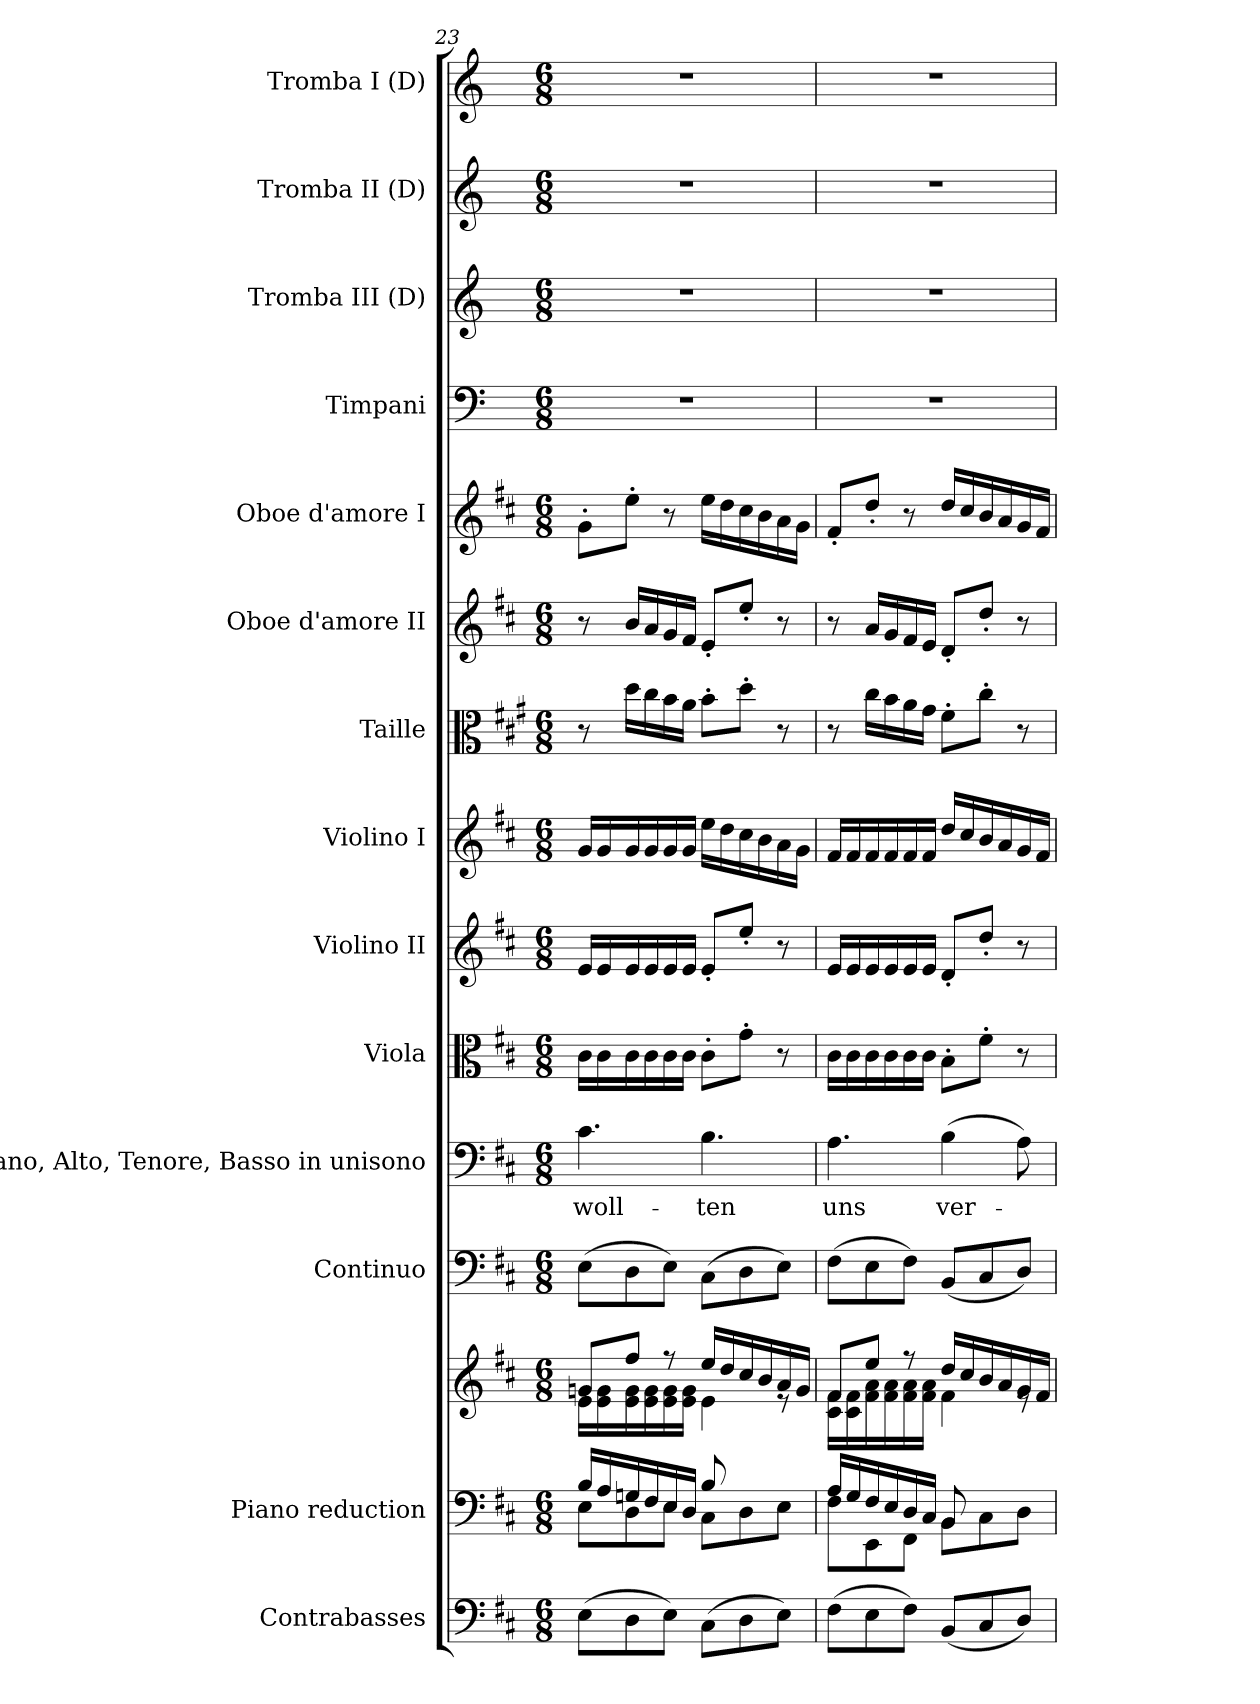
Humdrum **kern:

**kern	**kern	**kern	**kern	**kern	**text	**kern	**kern	**kern	**kern	**kern	**kern	**kern	**kern	**kern	**kern
*part14	*part13	*part13	*part12	*part11	*part11	*part10	*part9	*part8	*part7	*part6	*part5	*part4	*part3	*part2	*part1
*staff15	*staff14	*staff13	*staff12	*staff11	*staff11	*staff10	*staff9	*staff8	*staff7	*staff6	*staff5	*staff4	*staff3	*staff2	*staff1
*I"Contrabasses	*I"Piano reduction	*	*I"Continuo	*I"Soprano, Alto, Tenore, Basso in unisono	*	*I"Viola	*I"Violino II	*I"Violino I	*I"Taille	*I"Oboe d'amore II	*I"Oboe d'amore I	*I"Timpani	*I"Tromba III (D)	*I"Tromba II (D)	*I"Tromba I (D)
*I'Cbs.	*I'Pno	*	*	*	*	*	*	*	*	*I'Ob	*I'Ob	*I'Timp	*	*	*
!!LO:PB:g=z
*clefF4	*clefF4	*clefG2	*clefF4	*clefF4	*	*clefC3	*clefG2	*clefG2	*clefC3	*clefG2	*clefG2	*clefF4	*clefG2	*clefG2	*clefG2
*ITrd7c12	*	*	*	*	*	*	*	*	*ITrd4c7	*	*	*	*ITrd-1c-2	*ITrd-1c-2	*ITrd-1c-2
*k[f#c#]	*k[f#c#]	*k[f#c#]	*k[f#c#]	*k[f#c#]	*	*k[f#c#]	*k[f#c#]	*k[f#c#]	*k[f#c#]	*k[f#c#]	*k[f#c#]	*k[]	*k[f#c#]	*k[f#c#]	*k[f#c#]
*M6/8	*M6/8	*M6/8	*M6/8	*M6/8	*	*M6/8	*M6/8	*M6/8	*M6/8	*M6/8	*M6/8	*M6/8	*M6/8	*M6/8	*M6/8
=23	=23	=23	=23	=23	=23	=23	=23	=23	=23	=23	=23	=23	=23	=23	=23
*	*^	*^	*	*	*	*	*	*	*	*	*	*	*	*	*
*	*	*	*	*^	*	*	*	*	*	*	*	*	*	*	*	*	*
!	!	!	!	!	!	!	!	!LO:LY:b	!	!	!	!	!	!	!	!	!	!
(>8EE\L	16B/LL	8E\L	8gn/L	16e\LL	2ryy	(>8E\L	4.c#\	woll-	16c#\LL	16e/LL	16g/LL	8r	8r	8g'\L	2.r	2.r	2.r	2.r
.	16A/	.	.	16e\ 16g\	.	.	.	.	16c#\	16e/	16g/	.	.	.	.	.	.	.
8DD\	16Gn/	8D\	8ff#/J	16e\ 16g\	.	8D\	.	.	16c#\	16e/	16g/	16g\LL	16b/LL	8ee'\J	.	.	.	.
.	16F#/	.	.	16e\ 16g\	.	.	.	.	16c#\	16e/	16g/	16f#\	16a/	.	.	.	.	.
8EE\J)	16E/	8E\J	8r	16e\ 16g\	.	8E\J)	.	.	16c#\	16e/	16g/	16e\	16g/	8r	.	.	.	.
.	16D/JJ	.	.	16e\ 16g\JJ	.	.	.	.	16c#\JJ	16e/JJ	16g/JJ	16d\JJ	16f#/JJ	.	.	.	.	.
!	!	!	!	!	!	!	!	!LO:LY:b	!	!	!	!	!	!	!	!	!	!
(>8CC#\L	8B/L	8C#\L	16ee/LL	4e\	.	(>8C#\L	4.B\	ten	8c#'\L	8e'/L	16ee\LL	8e'\L	8e'/L	16ee\LL	.	.	.	.
.	.	.	16dd/	.	.	.	.	.	.	.	16dd\	.	.	16dd\	.	.	.	.
8DD\	8ryy	8D\	16cc#/	.	8g\J	8D\	.	.	8g'\J	8ee'/J	16cc#\	8g'\J	8ee'/J	16cc#\	.	.	.	.
.	.	.	16b/	.	.	.	.	.	.	.	16b\	.	.	16b\	.	.	.	.
8EE\J)	8ryy	8E\J	16a/	8re	8ryy	8E\J)	.	.	8r	8r	16a\	8r	8r	16a\	.	.	.	.
.	.	.	16g/JJ	.	.	.	.	.	.	.	16g\JJ	.	.	16g\JJ	.	.	.	.
=24	=24	=24	=24	=24	=24	=24	=24	=24	=24	=24	=24	=24	=24	=24	=24	=24	=24	=24
!	!	!	!	!	!	!	!	!LO:LY:b	!	!	!	!	!	!	!	!	!	!
(>8FF#\L	16A/LL	8F#\L	8f#/L	16c#\ 16f#\LL	2ryy	(>8F#\L	4.A\	uns	16c#\LL	16e/LL	16f#/LL	8r	8r	8f#'/L	2.r	2.r	2.r	2.r
.	16G/	.	.	16c#\ 16f#\	.	.	.	.	16c#\	16e/	16f#/	.	.	.	.	.	.	.
8EE\	16F#/	8EE\	8ee/J	16f#\ 16a\	.	8E\	.	.	16c#\	16e/	16f#/	16f#\LL	16a/LL	8dd'/J	.	.	.	.
.	16E/	.	.	16f#\ 16a\	.	.	.	.	16c#\	16e/	16f#/	16e\	16g/	.	.	.	.	.
8FF#\J)	16D/	8FF#\J	8r	16f#\ 16a\	.	8F#\J)	.	.	16c#\	16e/	16f#/	16d\	16f#/	8r	.	.	.	.
.	16C#/JJ	.	.	16f#\ 16a\JJ	.	.	.	.	16c#\JJ	16e/JJ	16f#/JJ	16c#\JJ	16e/JJ	.	.	.	.	.
!	!	!	!	!	!	!	!	!LO:LY:b	!	!	!	!	!	!	!	!	!	!
(>8BBB/L	8BB/L	8BB\L	16dd/LL	4f#\	.	(<8BB/L	(>4B\	ver-	8B'\L	8d'/L	16dd/LL	8B'\L	8d'/L	16dd/LL	.	.	.	.
.	.	.	16cc#/	.	.	.	.	.	.	.	16cc#/	.	.	16cc#/	.	.	.	.
8CC#/	8ryy	8C#\	16b/	.	8d\J	8C#/	.	.	8f#'\J	8dd'/J	16b/	8f#'\J	8dd'/J	16b/	.	.	.	.
.	.	.	16a/	.	.	.	.	.	.	.	16a/	.	.	16a/	.	.	.	.
8DD/J)	8ryy	8D\J	16g/	8re	8ryy	8D/J)	8A\)	.	8r	8r	16g/	8r	8r	16g/	.	.	.	.
.	.	.	16f#/JJ	.	.	.	.	.	.	.	16f#/JJ	.	.	16f#/JJ	.	.	.	.
*	*v	*v	*	*	*	*	*	*	*	*	*	*	*	*	*	*	*	*
*	*	*v	*v	*v	*	*	*	*	*	*	*	*	*	*	*	*	*
=	=	=	=	=	=	=	=	=	=	=	=	=	=	=	=
*-	*-	*-	*-	*-	*-	*-	*-	*-	*-	*-	*-	*-	*-	*-	*-
